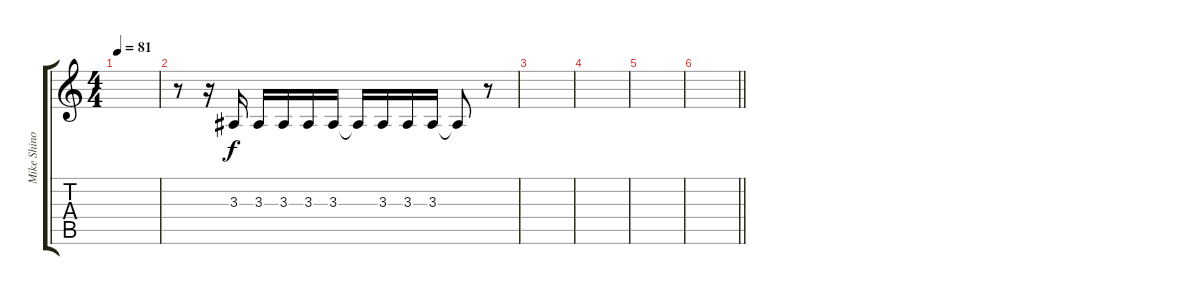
\track ("Mike Shinoda - Back Vocals" "Mike Shino") {instrument harmonica}
\staff {score tabs}
\tuning (E4 B3 G3 D3 A2 E2) {hide}
\ts (4 4)
\tempo 81
\clef g2
\ks c
|
r.8 r.16 3.3.16 3.3.16 3.3.16 3.3.16 3.3.16 3.3{t}.16 3.3.16 3.3.16 3.3.16 3.3{t}.8 r.8 |
|
|
|
\barLineRight lightlight
